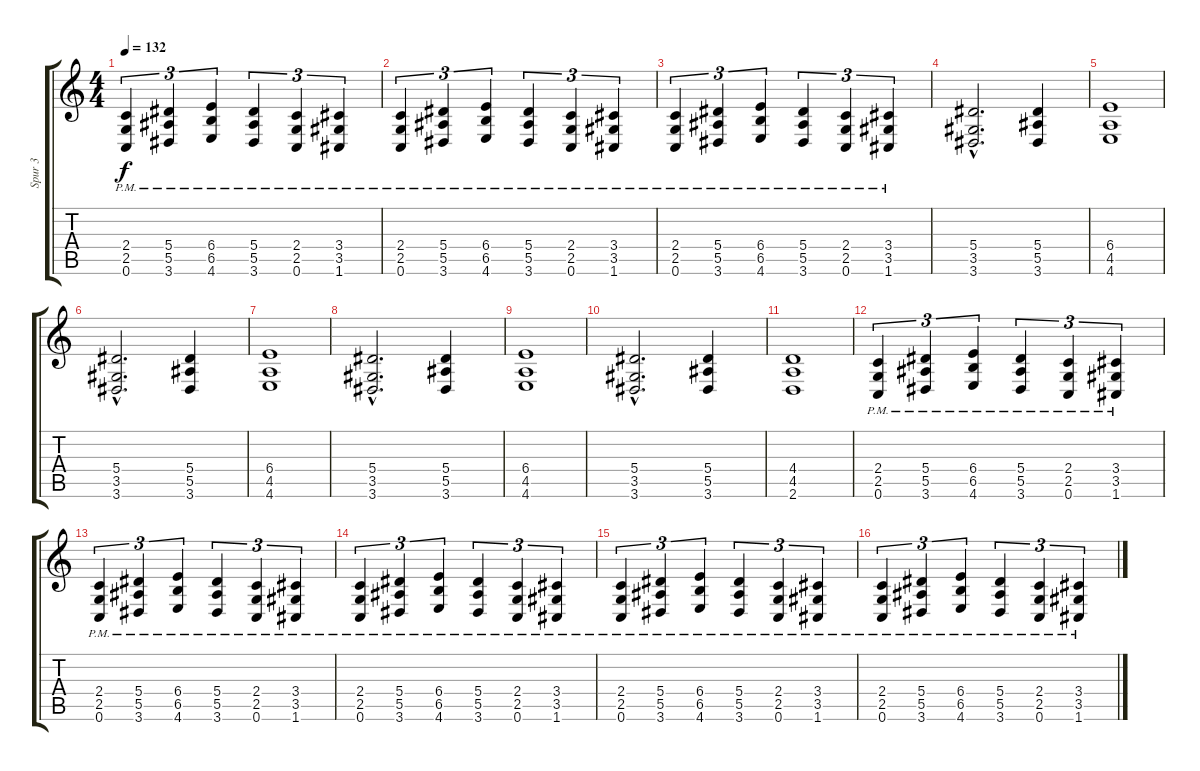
\track ("Spur 3" "Spur 3") {instrument overdrivenguitar}
\staff {score tabs}
\tuning (C4 G3 Eb3 Bb2 F2 C2) {hide}
\ts (4 4)
\tempo 132
\clef g2
\ks c
(2.4{pm} 2.5{pm} 0.6{pm}).4{tu (3 2) dy f} (5.4{pm} 5.5{pm} 3.6{pm}).4{tu (3 2)} (6.4{pm} 6.5{pm} 4.6{pm}).4{tu (3 2)} (5.4{pm} 5.5{pm} 3.6{pm}).4{tu (3 2)} (2.4{pm} 2.5{pm} 0.6{pm}).4{tu (3 2)} (3.4{pm} 3.5{pm} 1.6{pm}).4{tu (3 2)} |
(2.4{pm} 2.5{pm} 0.6{pm}).4{tu (3 2)} (5.4{pm} 5.5{pm} 3.6{pm}).4{tu (3 2)} (6.4{pm} 6.5{pm} 4.6{pm}).4{tu (3 2)} (5.4{pm} 5.5{pm} 3.6{pm}).4{tu (3 2)} (2.4{pm} 2.5{pm} 0.6{pm}).4{tu (3 2)} (3.4{pm} 3.5{pm} 1.6{pm}).4{tu (3 2)} |
(2.4{pm} 2.5{pm} 0.6{pm}).4{tu (3 2)} (5.4{pm} 5.5{pm} 3.6{pm}).4{tu (3 2)} (6.4{pm} 6.5{pm} 4.6{pm}).4{tu (3 2)} (5.4{pm} 5.5{pm} 3.6{pm}).4{tu (3 2)} (2.4{pm} 2.5{pm} 0.6{pm}).4{tu (3 2)} (3.4{pm} 3.5{pm} 1.6{pm}).4{tu (3 2)} |
(5.4{hac} 3.5{hac} 3.6{hac}).2{d} (5.4 5.5 3.6).4 |
(6.4 4.5 4.6).1 |
(5.4{hac} 3.5{hac} 3.6{hac}).2{d} (5.4 5.5 3.6).4 |
(6.4 4.5 4.6).1 |
(5.4{hac} 3.5{hac} 3.6{hac}).2{d} (5.4 5.5 3.6).4 |
(6.4 4.5 4.6).1 |
(5.4{hac} 3.5{hac} 3.6{hac}).2{d} (5.4 5.5 3.6).4 |
(4.4 4.5 2.6).1 |
(2.4{pm} 2.5{pm} 0.6{pm}).4{tu (3 2)} (5.4{pm} 5.5{pm} 3.6{pm}).4{tu (3 2)} (6.4{pm} 6.5{pm} 4.6{pm}).4{tu (3 2)} (5.4{pm} 5.5{pm} 3.6{pm}).4{tu (3 2)} (2.4{pm} 2.5{pm} 0.6{pm}).4{tu (3 2)} (3.4{pm} 3.5{pm} 1.6{pm}).4{tu (3 2)} |
(2.4{pm} 2.5{pm} 0.6{pm}).4{tu (3 2)} (5.4{pm} 5.5{pm} 3.6{pm}).4{tu (3 2)} (6.4{pm} 6.5{pm} 4.6{pm}).4{tu (3 2)} (5.4{pm} 5.5{pm} 3.6{pm}).4{tu (3 2)} (2.4{pm} 2.5{pm} 0.6{pm}).4{tu (3 2)} (3.4{pm} 3.5{pm} 1.6{pm}).4{tu (3 2)} |
(2.4{pm} 2.5{pm} 0.6{pm}).4{tu (3 2)} (5.4{pm} 5.5{pm} 3.6{pm}).4{tu (3 2)} (6.4{pm} 6.5{pm} 4.6{pm}).4{tu (3 2)} (5.4{pm} 5.5{pm} 3.6{pm}).4{tu (3 2)} (2.4{pm} 2.5{pm} 0.6{pm}).4{tu (3 2)} (3.4{pm} 3.5{pm} 1.6{pm}).4{tu (3 2)} |
(2.4{pm} 2.5{pm} 0.6{pm}).4{tu (3 2)} (5.4{pm} 5.5{pm} 3.6{pm}).4{tu (3 2)} (6.4{pm} 6.5{pm} 4.6{pm}).4{tu (3 2)} (5.4{pm} 5.5{pm} 3.6{pm}).4{tu (3 2)} (2.4{pm} 2.5{pm} 0.6{pm}).4{tu (3 2)} (3.4{pm} 3.5{pm} 1.6{pm}).4{tu (3 2)} |
(2.4{pm} 2.5{pm} 0.6{pm}).4{tu (3 2)} (5.4{pm} 5.5{pm} 3.6{pm}).4{tu (3 2)} (6.4{pm} 6.5{pm} 4.6{pm}).4{tu (3 2)} (5.4{pm} 5.5{pm} 3.6{pm}).4{tu (3 2)} (2.4{pm} 2.5{pm} 0.6{pm}).4{tu (3 2)} (3.4{pm} 3.5{pm} 1.6{pm}).4{tu (3 2)}
